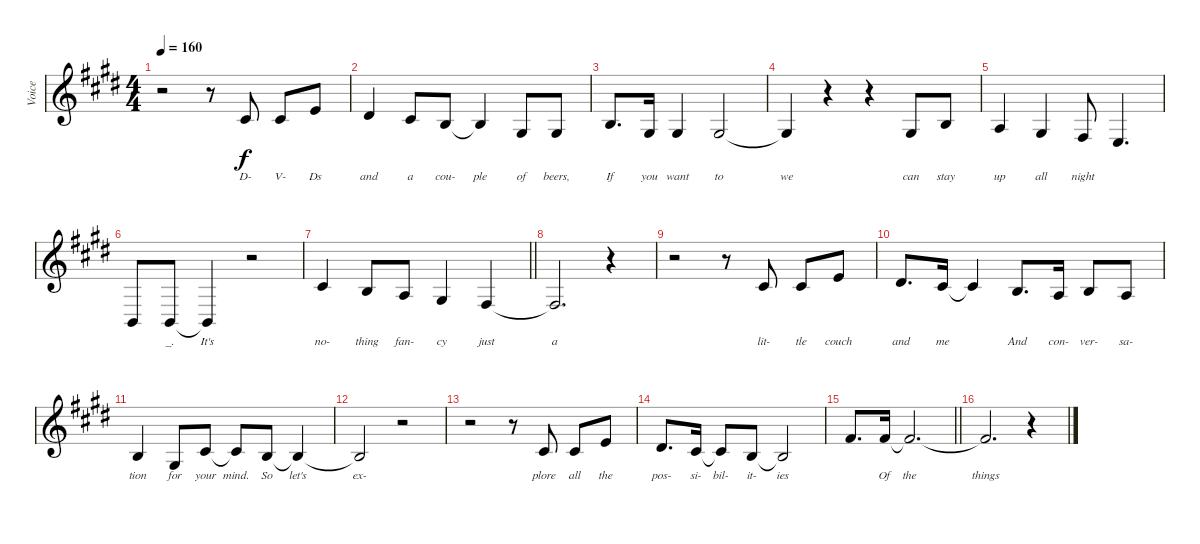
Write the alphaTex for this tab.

\track ("Voice" "Voice") {instrument sopranosax}
\staff {score}
\tuning (E4 B3 G3 D3 A2 E2) {hide}
\ts (4 4)
\tempo 160
\clef g2
\ks e
r.2{dy f} r.8 2.2.8{lyrics (0 "D-") lyrics (1 "") lyrics (2 "") lyrics (3 "") lyrics (4 "")} 2.2.8{lyrics (0 "V-") lyrics (1 "") lyrics (2 "") lyrics (3 "") lyrics (4 "")} 0.1.8{lyrics (0 "Ds") lyrics (1 "") lyrics (2 "") lyrics (3 "") lyrics (4 "")} |
4.2.4{lyrics (0 "and") lyrics (1 "") lyrics (2 "") lyrics (3 "") lyrics (4 "")} 2.2.8{lyrics (0 "a") lyrics (1 "") lyrics (2 "") lyrics (3 "") lyrics (4 "")} 0.2.8{lyrics (0 "cou-") lyrics (1 "") lyrics (2 "") lyrics (3 "") lyrics (4 "")} 0.2{t}.4{lyrics (0 "ple") lyrics (1 "") lyrics (2 "") lyrics (3 "") lyrics (4 "")} 1.3.8{lyrics (0 "of") lyrics (1 "") lyrics (2 "") lyrics (3 "") lyrics (4 "")} 1.3.8{lyrics (0 "beers,") lyrics (1 "") lyrics (2 "") lyrics (3 "") lyrics (4 "")} |
0.2.8{d lyrics (0 "If") lyrics (1 "") lyrics (2 "") lyrics (3 "") lyrics (4 "")} 1.3.16{lyrics (0 "you") lyrics (1 "") lyrics (2 "") lyrics (3 "") lyrics (4 "")} 1.3.4{lyrics (0 "want") lyrics (1 "") lyrics (2 "") lyrics (3 "") lyrics (4 "")} 1.3.2{lyrics (0 "to") lyrics (1 "") lyrics (2 "") lyrics (3 "") lyrics (4 "")} |
1.3{t}.4{lyrics (0 "we") lyrics (1 "") lyrics (2 "") lyrics (3 "") lyrics (4 "")} r.4 r.4 1.3.8{lyrics (0 "can") lyrics (1 "") lyrics (2 "") lyrics (3 "") lyrics (4 "")} 0.2.8{lyrics (0 "stay") lyrics (1 "") lyrics (2 "") lyrics (3 "") lyrics (4 "")} |
2.3.4{lyrics (0 "up") lyrics (1 "") lyrics (2 "") lyrics (3 "") lyrics (4 "")} 1.3.4{lyrics (0 "all") lyrics (1 "") lyrics (2 "") lyrics (3 "") lyrics (4 "")} 4.4.8{lyrics (0 "night") lyrics (1 "") lyrics (2 "") lyrics (3 "") lyrics (4 "")} 2.4.4{d lyrics (0 "") lyrics (1 "") lyrics (2 "") lyrics (3 "") lyrics (4 "")} |
2.5.8{lyrics (0 "") lyrics (1 "") lyrics (2 "") lyrics (3 "") lyrics (4 "")} 2.5.8{lyrics (0 "_.") lyrics (1 "") lyrics (2 "") lyrics (3 "") lyrics (4 "")} 2.5{t}.4{lyrics (0 "It's") lyrics (1 "") lyrics (2 "") lyrics (3 "") lyrics (4 "")} r.2 |
\barLineRight lightlight
2.2.4{lyrics (0 "no-") lyrics (1 "") lyrics (2 "") lyrics (3 "") lyrics (4 "")} 0.2.8{lyrics (0 "thing") lyrics (1 "") lyrics (2 "") lyrics (3 "") lyrics (4 "")} 2.3.8{lyrics (0 "fan-") lyrics (1 "") lyrics (2 "") lyrics (3 "") lyrics (4 "")} 1.3.4{lyrics (0 "cy") lyrics (1 "") lyrics (2 "") lyrics (3 "") lyrics (4 "")} 4.4.4{lyrics (0 "just") lyrics (1 "") lyrics (2 "") lyrics (3 "") lyrics (4 "")} |
4.4{t}.2{d lyrics (0 "a") lyrics (1 "") lyrics (2 "") lyrics (3 "") lyrics (4 "")} r.4 |
r.2 r.8 2.2.8{lyrics (0 "lit-") lyrics (1 "") lyrics (2 "") lyrics (3 "") lyrics (4 "")} 2.2.8{lyrics (0 "tle") lyrics (1 "") lyrics (2 "") lyrics (3 "") lyrics (4 "")} 0.1.8{lyrics (0 "couch") lyrics (1 "") lyrics (2 "") lyrics (3 "") lyrics (4 "")} |
4.2.8{d lyrics (0 "and") lyrics (1 "") lyrics (2 "") lyrics (3 "") lyrics (4 "")} 2.2.16{lyrics (0 "me") lyrics (1 "") lyrics (2 "") lyrics (3 "") lyrics (4 "")} 2.2{t}.4{lyrics (0 "") lyrics (1 "") lyrics (2 "") lyrics (3 "") lyrics (4 "")} 0.2.8{d lyrics (0 "And") lyrics (1 "") lyrics (2 "") lyrics (3 "") lyrics (4 "")} 2.3.16{lyrics (0 "con-") lyrics (1 "") lyrics (2 "") lyrics (3 "") lyrics (4 "")} 0.2.8{lyrics (0 "ver-") lyrics (1 "") lyrics (2 "") lyrics (3 "") lyrics (4 "")} 2.3.8{lyrics (0 "sa-") lyrics (1 "") lyrics (2 "") lyrics (3 "") lyrics (4 "")} |
0.2.4{lyrics (0 "tion") lyrics (1 "") lyrics (2 "") lyrics (3 "") lyrics (4 "")} 1.3.8{lyrics (0 "for") lyrics (1 "") lyrics (2 "") lyrics (3 "") lyrics (4 "")} 2.2.8{lyrics (0 "your") lyrics (1 "") lyrics (2 "") lyrics (3 "") lyrics (4 "")} 2.2{t}.8{lyrics (0 "mind.") lyrics (1 "") lyrics (2 "") lyrics (3 "") lyrics (4 "")} 0.2.8{lyrics (0 "So") lyrics (1 "") lyrics (2 "") lyrics (3 "") lyrics (4 "")} 0.2{t}.4{lyrics (0 "let's") lyrics (1 "") lyrics (2 "") lyrics (3 "") lyrics (4 "")} |
0.2{t}.2{lyrics (0 "ex-") lyrics (1 "") lyrics (2 "") lyrics (3 "") lyrics (4 "")} r.2 |
r.2 r.8 2.2.8{lyrics (0 "plore") lyrics (1 "") lyrics (2 "") lyrics (3 "") lyrics (4 "")} 2.2.8{lyrics (0 "all") lyrics (1 "") lyrics (2 "") lyrics (3 "") lyrics (4 "")} 0.1.8{lyrics (0 "the") lyrics (1 "") lyrics (2 "") lyrics (3 "") lyrics (4 "")} |
4.2.8{d lyrics (0 "pos-") lyrics (1 "") lyrics (2 "") lyrics (3 "") lyrics (4 "")} 2.2.16{lyrics (0 "si-") lyrics (1 "") lyrics (2 "") lyrics (3 "") lyrics (4 "")} 2.2{t}.8{lyrics (0 "bil-") lyrics (1 "") lyrics (2 "") lyrics (3 "") lyrics (4 "")} 0.2.8{lyrics (0 "it-") lyrics (1 "") lyrics (2 "") lyrics (3 "") lyrics (4 "")} 0.2{t}.2{lyrics (0 "ies") lyrics (1 "") lyrics (2 "") lyrics (3 "") lyrics (4 "")} |
\barLineRight lightlight
2.1.8{d lyrics (0 "") lyrics (1 "") lyrics (2 "") lyrics (3 "") lyrics (4 "")} 2.1.16{lyrics (0 "Of") lyrics (1 "") lyrics (2 "") lyrics (3 "") lyrics (4 "")} 2.1{t}.2{d lyrics (0 "the") lyrics (1 "") lyrics (2 "") lyrics (3 "") lyrics (4 "")} |
2.1{t}.2{d lyrics (0 "things") lyrics (1 "") lyrics (2 "") lyrics (3 "") lyrics (4 "")} r.4
